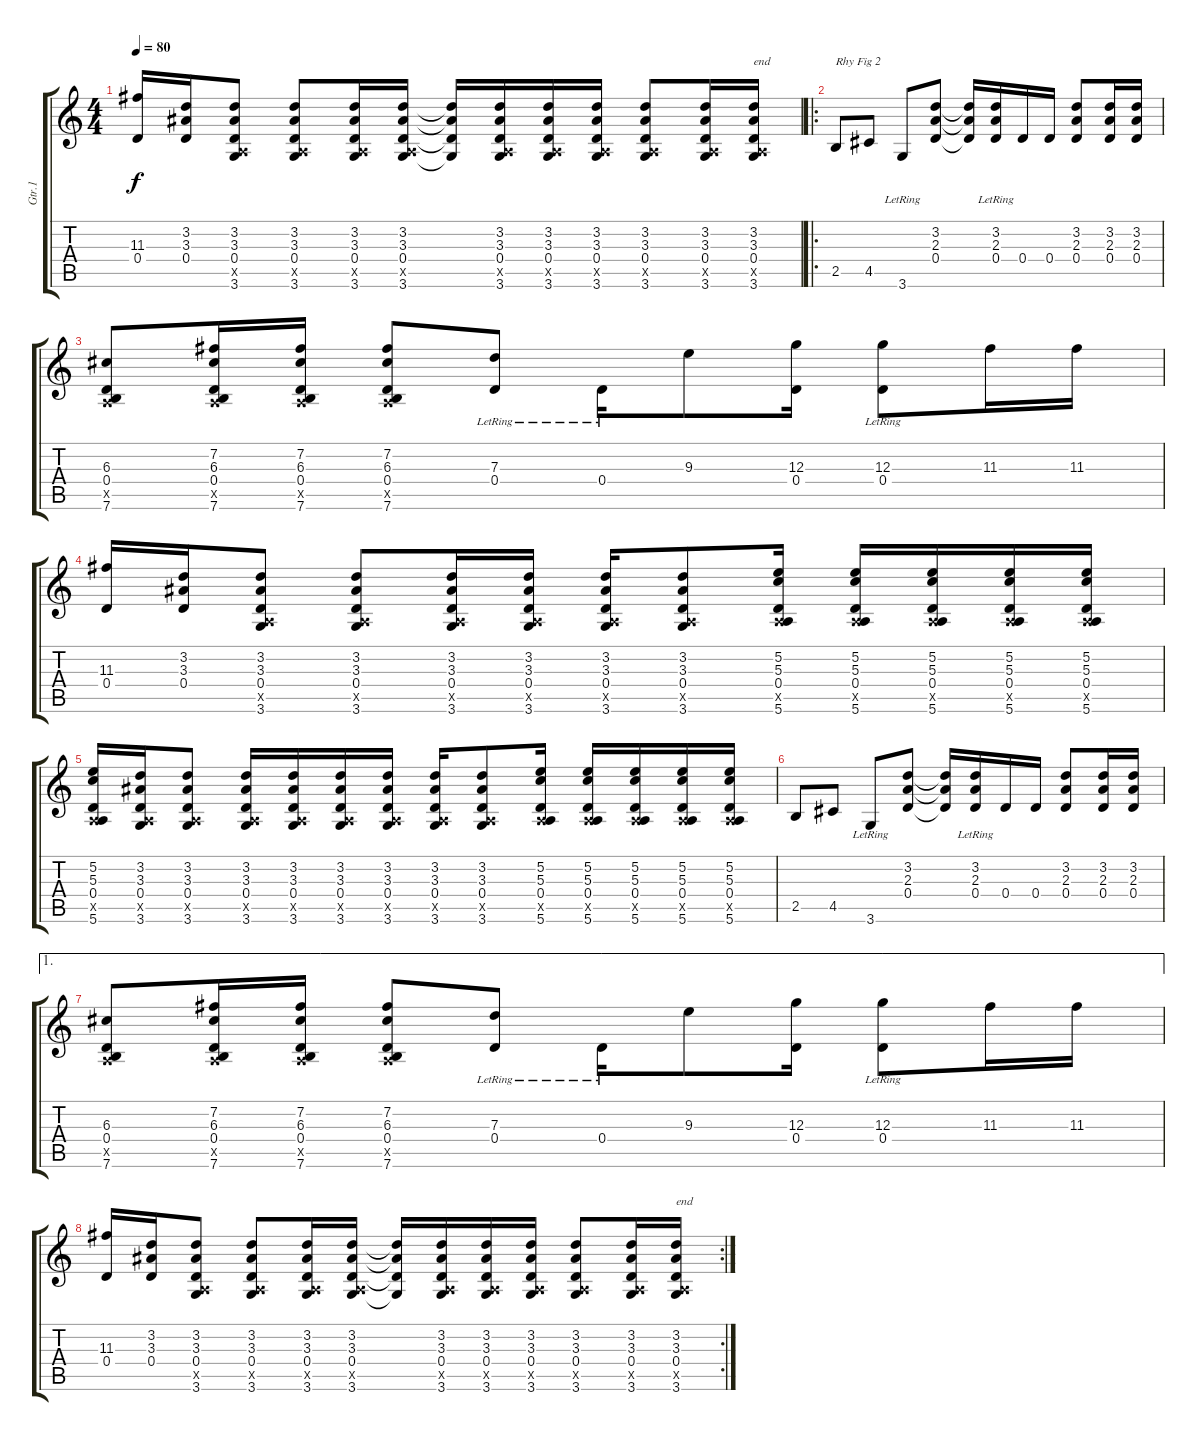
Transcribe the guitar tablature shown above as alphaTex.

\track ("Gtr.1" "Gtr.1") {instrument electricguitarjazz}
\staff {score tabs}
\tuning (E4 B3 G3 D3 A2 E2) {hide}
\ts (4 4)
\tempo 80
\clef g2
\ks c
(11.3 0.4).16{dy f} (3.2 3.3 0.4).16 (3.2 3.3 0.4 0.5{x} 3.6).8 (3.2 3.3 0.4 0.5{x} 3.6).8 (3.2 3.3 0.4 0.5{x} 3.6).16 (3.2 3.3 0.4 0.5{x} 3.6).16 (3.2{t} 3.3{t} 0.4{t} 3.6{t}).16 (3.2 3.3 0.4 0.5{x} 3.6).16 (3.2 3.3 0.4 0.5{x} 3.6).16 (3.2 3.3 0.4 0.5{x} 3.6).16 (3.2 3.3 0.4 0.5{x} 3.6).8 (3.2 3.3 0.4 0.5{x} 3.6).16 (3.2 3.3 0.4 0.5{x} 3.6).16{txt "end"} |
\ro
2.5.8{txt "Rhy Fig 2"} 4.5.8 3.6{lr}.8 (3.2 2.3 0.4).8 (3.2{t} 2.3{t} 0.4{t}).16 (3.2{lr} 2.3{lr} 0.4).16 0.4.16 0.4.16 (3.2 2.3 0.4).8 (3.2 2.3 0.4).16 (3.2 2.3 0.4).16 |
(6.3 0.4 0.5{x} 7.6).8 (7.2 6.3 0.4 0.5{x} 7.6).16 (7.2 6.3 0.4 0.5{x} 7.6).16 (7.2 6.3 0.4 0.5{x} 7.6).8 (7.3{lr} 0.4).8 0.4{lr}.16 9.3.8 (12.3 0.4).16 (12.3 0.4{lr}).8 11.3.16 11.3.16 |
(11.3 0.4).16 (3.2 3.3 0.4).16 (3.2 3.3 0.4 0.5{x} 3.6).8 (3.2 3.3 0.4 0.5{x} 3.6).8 (3.2 3.3 0.4 0.5{x} 3.6).16 (3.2 3.3 0.4 0.5{x} 3.6).16 (3.2 3.3 0.4 0.5{x} 3.6).16 (3.2 3.3 0.4 0.5{x} 3.6).8 (5.2 5.3 0.4 0.5{x} 5.6).16 (5.2 5.3 0.4 0.5{x} 5.6).16 (5.2 5.3 0.4 0.5{x} 5.6).16 (5.2 5.3 0.4 0.5{x} 5.6).16 (5.2 5.3 0.4 0.5{x} 5.6).16 |
(5.2 5.3 0.4 0.5{x} 5.6).16 (3.2 3.3 0.4 0.5{x} 3.6).16 (3.2 3.3 0.4 0.5{x} 3.6).8 (3.2 3.3 0.4 0.5{x} 3.6).16 (3.2 3.3 0.4 0.5{x} 3.6).16 (3.2 3.3 0.4 0.5{x} 3.6).16 (3.2 3.3 0.4 0.5{x} 3.6).16 (3.2 3.3 0.4 0.5{x} 3.6).16 (3.2 3.3 0.4 0.5{x} 3.6).8 (5.2 5.3 0.4 0.5{x} 5.6).16 (5.2 5.3 0.4 0.5{x} 5.6).16 (5.2 5.3 0.4 0.5{x} 5.6).16 (5.2 5.3 0.4 0.5{x} 5.6).16 (5.2 5.3 0.4 0.5{x} 5.6).16 |
2.5.8 4.5.8 3.6{lr}.8 (3.2 2.3 0.4).8 (3.2{t} 2.3{t} 0.4{t}).16 (3.2{lr} 2.3{lr} 0.4).16 0.4.16 0.4.16 (3.2 2.3 0.4).8 (3.2 2.3 0.4).16 (3.2 2.3 0.4).16 |
\ae 1
(6.3 0.4 0.5{x} 7.6).8 (7.2 6.3 0.4 0.5{x} 7.6).16 (7.2 6.3 0.4 0.5{x} 7.6).16 (7.2 6.3 0.4 0.5{x} 7.6).8 (7.3{lr} 0.4).8 0.4{lr}.16 9.3.8 (12.3 0.4).16 (12.3 0.4{lr}).8 11.3.16 11.3.16 |
\rc 2
(11.3 0.4).16 (3.2 3.3 0.4).16 (3.2 3.3 0.4 0.5{x} 3.6).8 (3.2 3.3 0.4 0.5{x} 3.6).8 (3.2 3.3 0.4 0.5{x} 3.6).16 (3.2 3.3 0.4 0.5{x} 3.6).16 (3.2{t} 3.3{t} 0.4{t} 3.6{t}).16 (3.2 3.3 0.4 0.5{x} 3.6).16 (3.2 3.3 0.4 0.5{x} 3.6).16 (3.2 3.3 0.4 0.5{x} 3.6).16 (3.2 3.3 0.4 0.5{x} 3.6).8 (3.2 3.3 0.4 0.5{x} 3.6).16 (3.2 3.3 0.4 0.5{x} 3.6).16{txt "end"}
